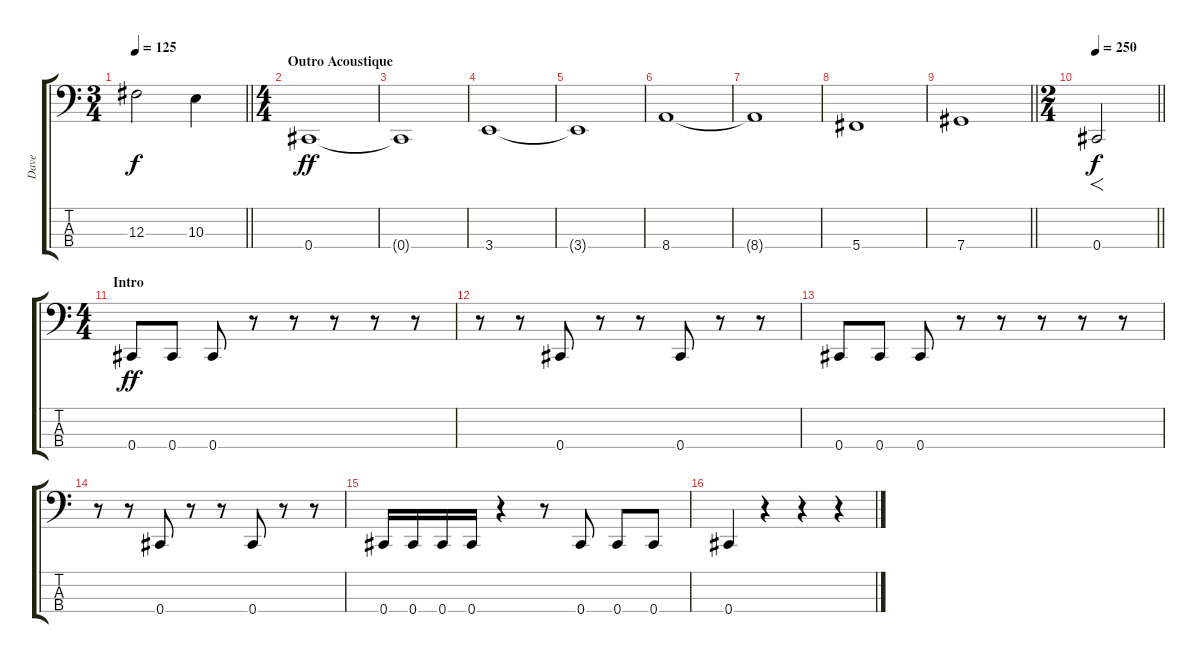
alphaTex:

\track ("Dave" "Dave") {instrument electricbassfinger}
\staff {score tabs}
\tuning (E2 B1 Gb1 Db1) {hide}
\ts (3 4)
\tempo 125
\clef f4
\barLineRight lightlight
\ks c
12.3.2{dy f} 10.3.4 |
\ts (4 4)
\section ("" "Outro Acoustique")
0.4.1{dy ff} |
0.4{t}.1 |
3.4.1 |
3.4{t}.1 |
8.4.1 |
8.4{t}.1 |
5.4.1 |
\barLineRight lightlight
7.4.1 |
\ts (2 4)
\tempo 250
\barLineRight lightlight
0.4.2{f dy f} |
\ts (4 4)
\section ("" "Intro")
0.4.8{dy ff} 0.4.8 0.4.8 r.8 r.8 r.8 r.8 r.8 |
r.8 r.8 0.4.8 r.8 r.8 0.4.8 r.8 r.8 |
0.4.8 0.4.8 0.4.8 r.8 r.8 r.8 r.8 r.8 |
r.8 r.8 0.4.8 r.8 r.8 0.4.8 r.8 r.8 |
0.4.16 0.4.16 0.4.16 0.4.16 r.4 r.8 0.4.8 0.4.8 0.4.8 |
0.4.4 r.4 r.4 r.4
